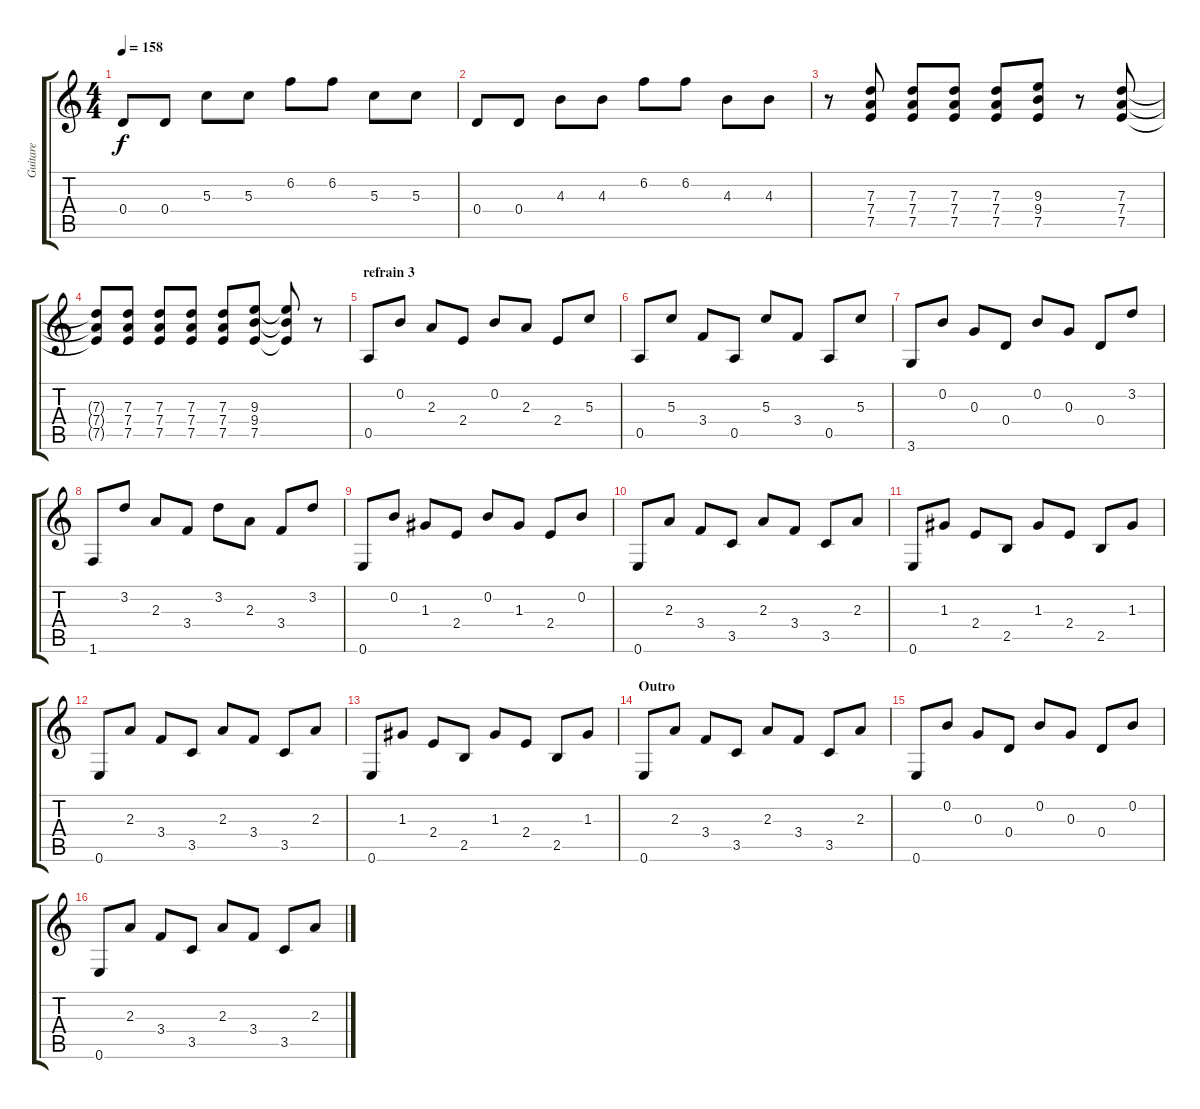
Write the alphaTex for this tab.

\track ("Guitare" "Guitare") {instrument overdrivenguitar}
\staff {score tabs}
\tuning (E4 B3 G3 D3 A2 E2) {hide}
\ts (4 4)
\tempo 158
\clef g2
\ks c
0.4.8{dy f} 0.4.8 5.3.8 5.3.8 6.2.8 6.2.8 5.3.8 5.3.8 |
0.4.8 0.4.8 4.3.8 4.3.8 6.2.8 6.2.8 4.3.8 4.3.8 |
r.8 (7.3 7.4 7.5).8 (7.3 7.4 7.5).8 (7.3 7.4 7.5).8 (7.3 7.4 7.5).8 (9.3 9.4 7.5).8 r.8 (7.3 7.4 7.5).8 |
(7.3{t} 7.4{t} 7.5{t}).8 (7.3 7.4 7.5).8 (7.3 7.4 7.5).8 (7.3 7.4 7.5).8 (7.3 7.4 7.5).8 (9.3 9.4 7.5).8 (9.3{t} 9.4{t} 7.5{t}).8 r.8 |
\section ("" "refrain 3")
0.5.8{volume 16 instrument electricguitarmuted} 0.2.8 2.3.8 2.4.8 0.2.8 2.3.8 2.4.8 5.3.8 |
0.5.8 5.3.8 3.4.8 0.5.8 5.3.8 3.4.8 0.5.8 5.3.8 |
3.6.8 0.2.8 0.3.8 0.4.8 0.2.8 0.3.8 0.4.8 3.2.8 |
1.6.8 3.2.8 2.3.8 3.4.8 3.2.8 2.3.8 3.4.8 3.2.8 |
0.6.8 0.2.8 1.3.8 2.4.8 0.2.8 1.3.8 2.4.8 0.2.8 |
0.6.8 2.3.8 3.4.8 3.5.8 2.3.8 3.4.8 3.5.8 2.3.8 |
0.6.8 1.3.8 2.4.8 2.5.8 1.3.8 2.4.8 2.5.8 1.3.8 |
0.6.8 2.3.8 3.4.8 3.5.8 2.3.8 3.4.8 3.5.8 2.3.8 |
0.6.8 1.3.8 2.4.8 2.5.8 1.3.8 2.4.8 2.5.8 1.3.8 |
\section ("" "Outro")
0.6.8 2.3.8 3.4.8 3.5.8 2.3.8 3.4.8 3.5.8 2.3.8 |
0.6.8 0.2.8 0.3.8 0.4.8 0.2.8 0.3.8 0.4.8 0.2.8 |
0.6.8 2.3.8 3.4.8 3.5.8 2.3.8 3.4.8 3.5.8 2.3.8
